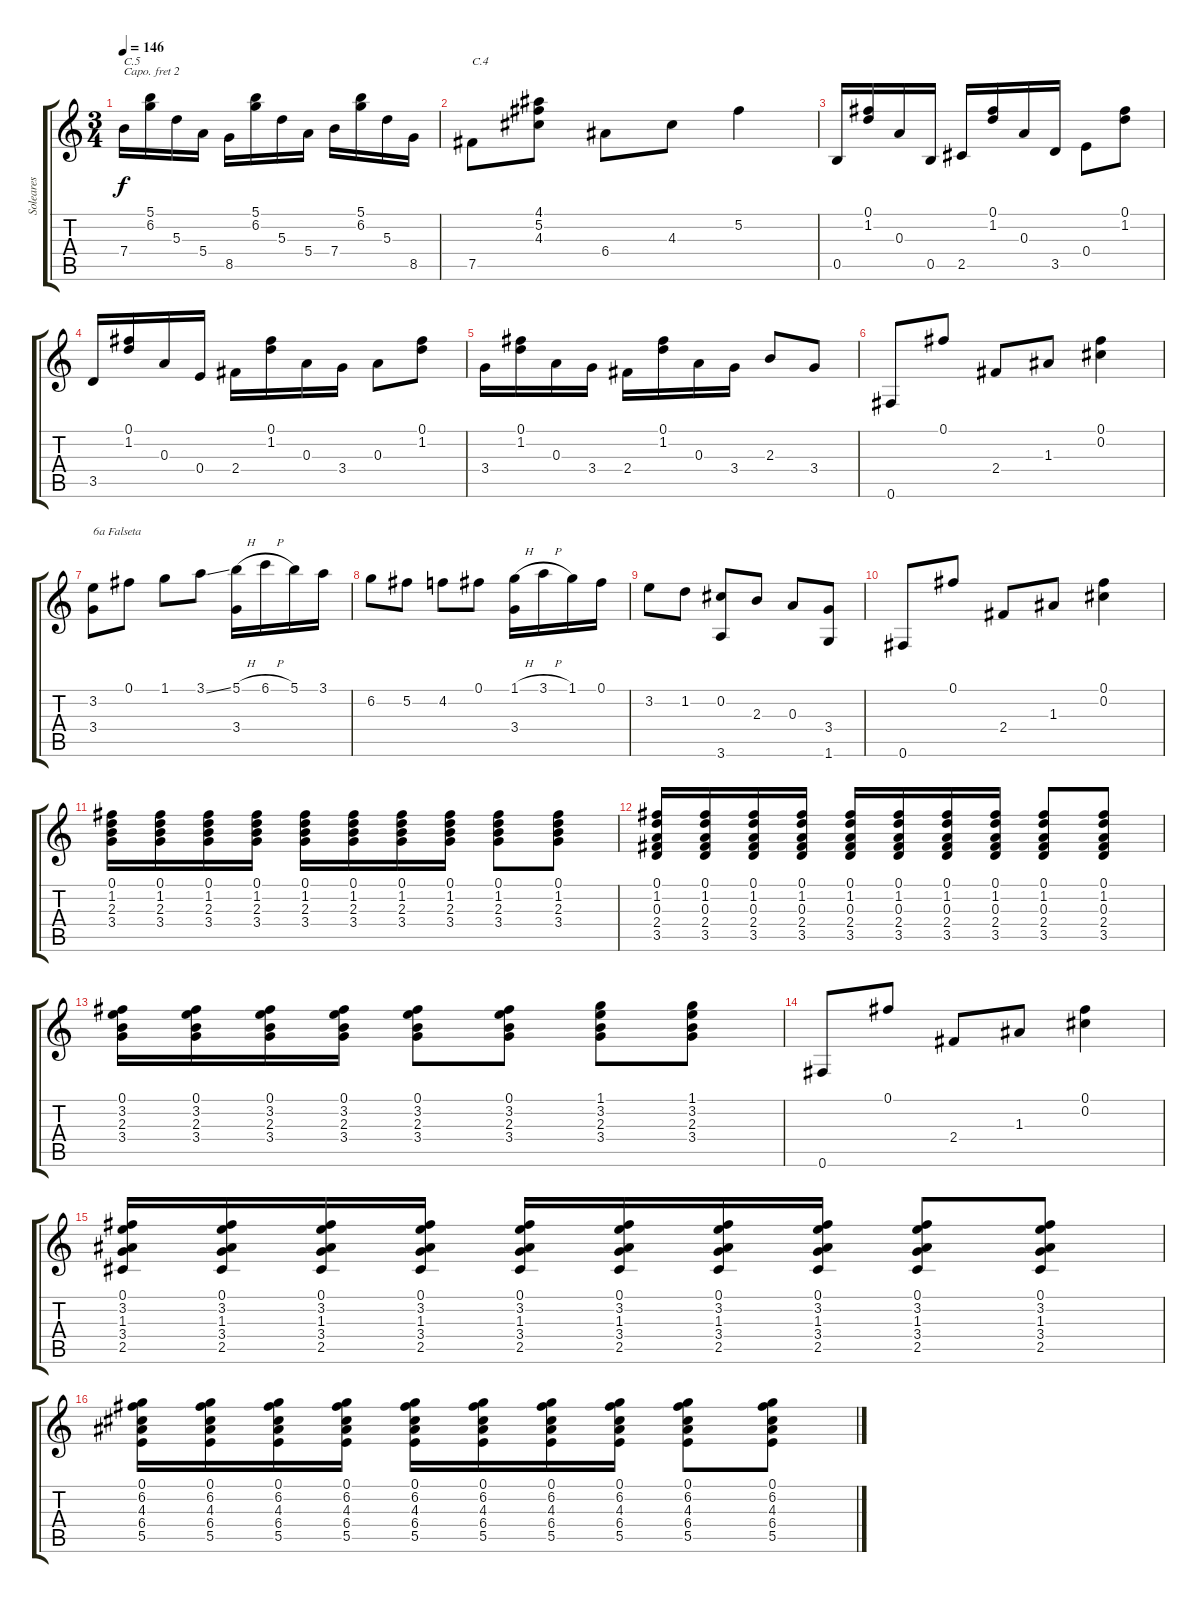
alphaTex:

\track ("Soleares" "Soleares") {instrument acousticguitarnylon}
\staff {score tabs}
\capo 2
\tuning (E4 B3 G3 D3 A2 E2) {hide}
\ts (3 4)
\tempo 146
\clef g2
\ks c
7.4.16{txt "C.5" dy f} (5.1 6.2).16 5.3.16 5.4.16 8.5.16 (5.1 6.2).16 5.3.16 5.4.16 7.4.16 (5.1 6.2).16 5.3.16 8.5.16 |
7.5.8{txt "C.4"} (4.1 5.2 4.3).8 6.4.8 4.3.8 5.2.4 |
0.5.16 (0.1 1.2).16 0.3.16 0.5.16 2.5.16 (0.1 1.2).16 0.3.16 3.5.16 0.4.8 (0.1 1.2).8 |
3.5.16 (0.1 1.2).16 0.3.16 0.4.16 2.4.16 (0.1 1.2).16 0.3.16 3.4.16 0.3.8 (0.1 1.2).8 |
3.4.16 (0.1 1.2).16 0.3.16 3.4.16 2.4.16 (0.1 1.2).16 0.3.16 3.4.16 2.3.8 3.4.8 |
0.6.8 0.1.8 2.4.8 1.3.8 (0.1 0.2).4 |
(3.2 3.4).8{txt "6a Falseta"} 0.1.8 1.1.8 3.1{ss}.8 (5.1{h} 3.4).16 6.1{h}.16 5.1.16 3.1.16 |
6.2.8 5.2.8 4.2.8 0.1.8 (1.1{h} 3.4).16 3.1{h}.16 1.1.16 0.1.16 |
3.2.8 1.2.8 (0.2 3.6).8 2.3.8 0.3.8 (3.4 1.6).8 |
0.6.8 0.1.8 2.4.8 1.3.8 (0.1 0.2).4 |
(0.1 1.2 2.3 3.4).16 (0.1 1.2 2.3 3.4).16 (0.1 1.2 2.3 3.4).16 (0.1 1.2 2.3 3.4).16 (0.1 1.2 2.3 3.4).16 (0.1 1.2 2.3 3.4).16 (0.1 1.2 2.3 3.4).16 (0.1 1.2 2.3 3.4).16 (0.1 1.2 2.3 3.4).8 (0.1 1.2 2.3 3.4).8 |
(0.1 1.2 0.3 2.4 3.5).16 (0.1 1.2 0.3 2.4 3.5).16 (0.1 1.2 0.3 2.4 3.5).16 (0.1 1.2 0.3 2.4 3.5).16 (0.1 1.2 0.3 2.4 3.5).16 (0.1 1.2 0.3 2.4 3.5).16 (0.1 1.2 0.3 2.4 3.5).16 (0.1 1.2 0.3 2.4 3.5).16 (0.1 1.2 0.3 2.4 3.5).8 (0.1 1.2 0.3 2.4 3.5).8 |
(0.1 3.2 2.3 3.4).16 (0.1 3.2 2.3 3.4).16 (0.1 3.2 2.3 3.4).16 (0.1 3.2 2.3 3.4).16 (0.1 3.2 2.3 3.4).8 (0.1 3.2 2.3 3.4).8 (1.1 3.2 2.3 3.4).8 (1.1 3.2 2.3 3.4).8 |
0.6.8 0.1.8 2.4.8 1.3.8 (0.1 0.2).4 |
(0.1 3.2 1.3 3.4 2.5).16 (0.1 3.2 1.3 3.4 2.5).16 (0.1 3.2 1.3 3.4 2.5).16 (0.1 3.2 1.3 3.4 2.5).16 (0.1 3.2 1.3 3.4 2.5).16 (0.1 3.2 1.3 3.4 2.5).16 (0.1 3.2 1.3 3.4 2.5).16 (0.1 3.2 1.3 3.4 2.5).16 (0.1 3.2 1.3 3.4 2.5).8 (0.1 3.2 1.3 3.4 2.5).8 |
(0.1 6.2 4.3 6.4 5.5).16 (0.1 6.2 4.3 6.4 5.5).16 (0.1 6.2 4.3 6.4 5.5).16 (0.1 6.2 4.3 6.4 5.5).16 (0.1 6.2 4.3 6.4 5.5).16 (0.1 6.2 4.3 6.4 5.5).16 (0.1 6.2 4.3 6.4 5.5).16 (0.1 6.2 4.3 6.4 5.5).16 (0.1 6.2 4.3 6.4 5.5).8 (0.1 6.2 4.3 6.4 5.5).8
